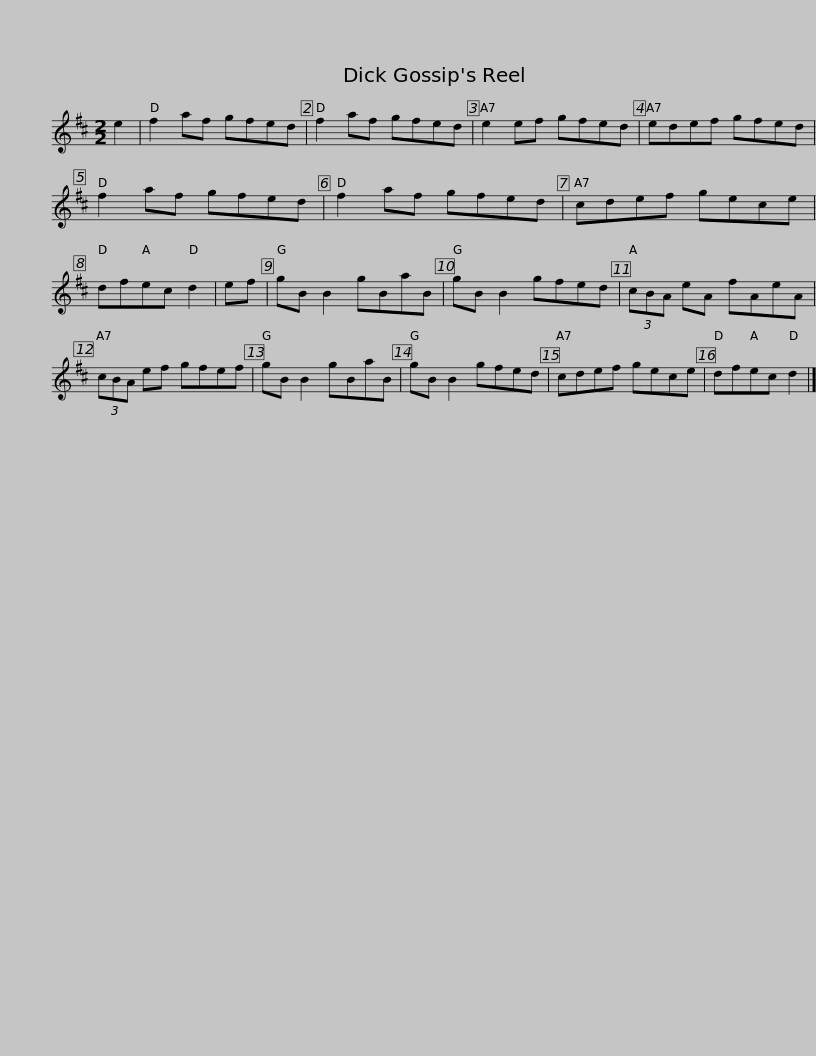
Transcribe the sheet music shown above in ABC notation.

X:1
L:1/8
M:2/2
I:linebreak $
K:D
V:1 treble
V:1
 e2 | f2 af gfed | f2 af gfed | e2 ef gfed | edef gfed | %5
 f2 af gfed |$ f2 af gfed | cdef gece | dfec d2 | ef | %10
 gB B2 gBaB | gB B2 gfed | (3cBA eA fAeA |$ (3cBA ef gfef | gB B2 gBaB | %15
 gB B2 gfed | cdef gece | dfec d2 |] %18
